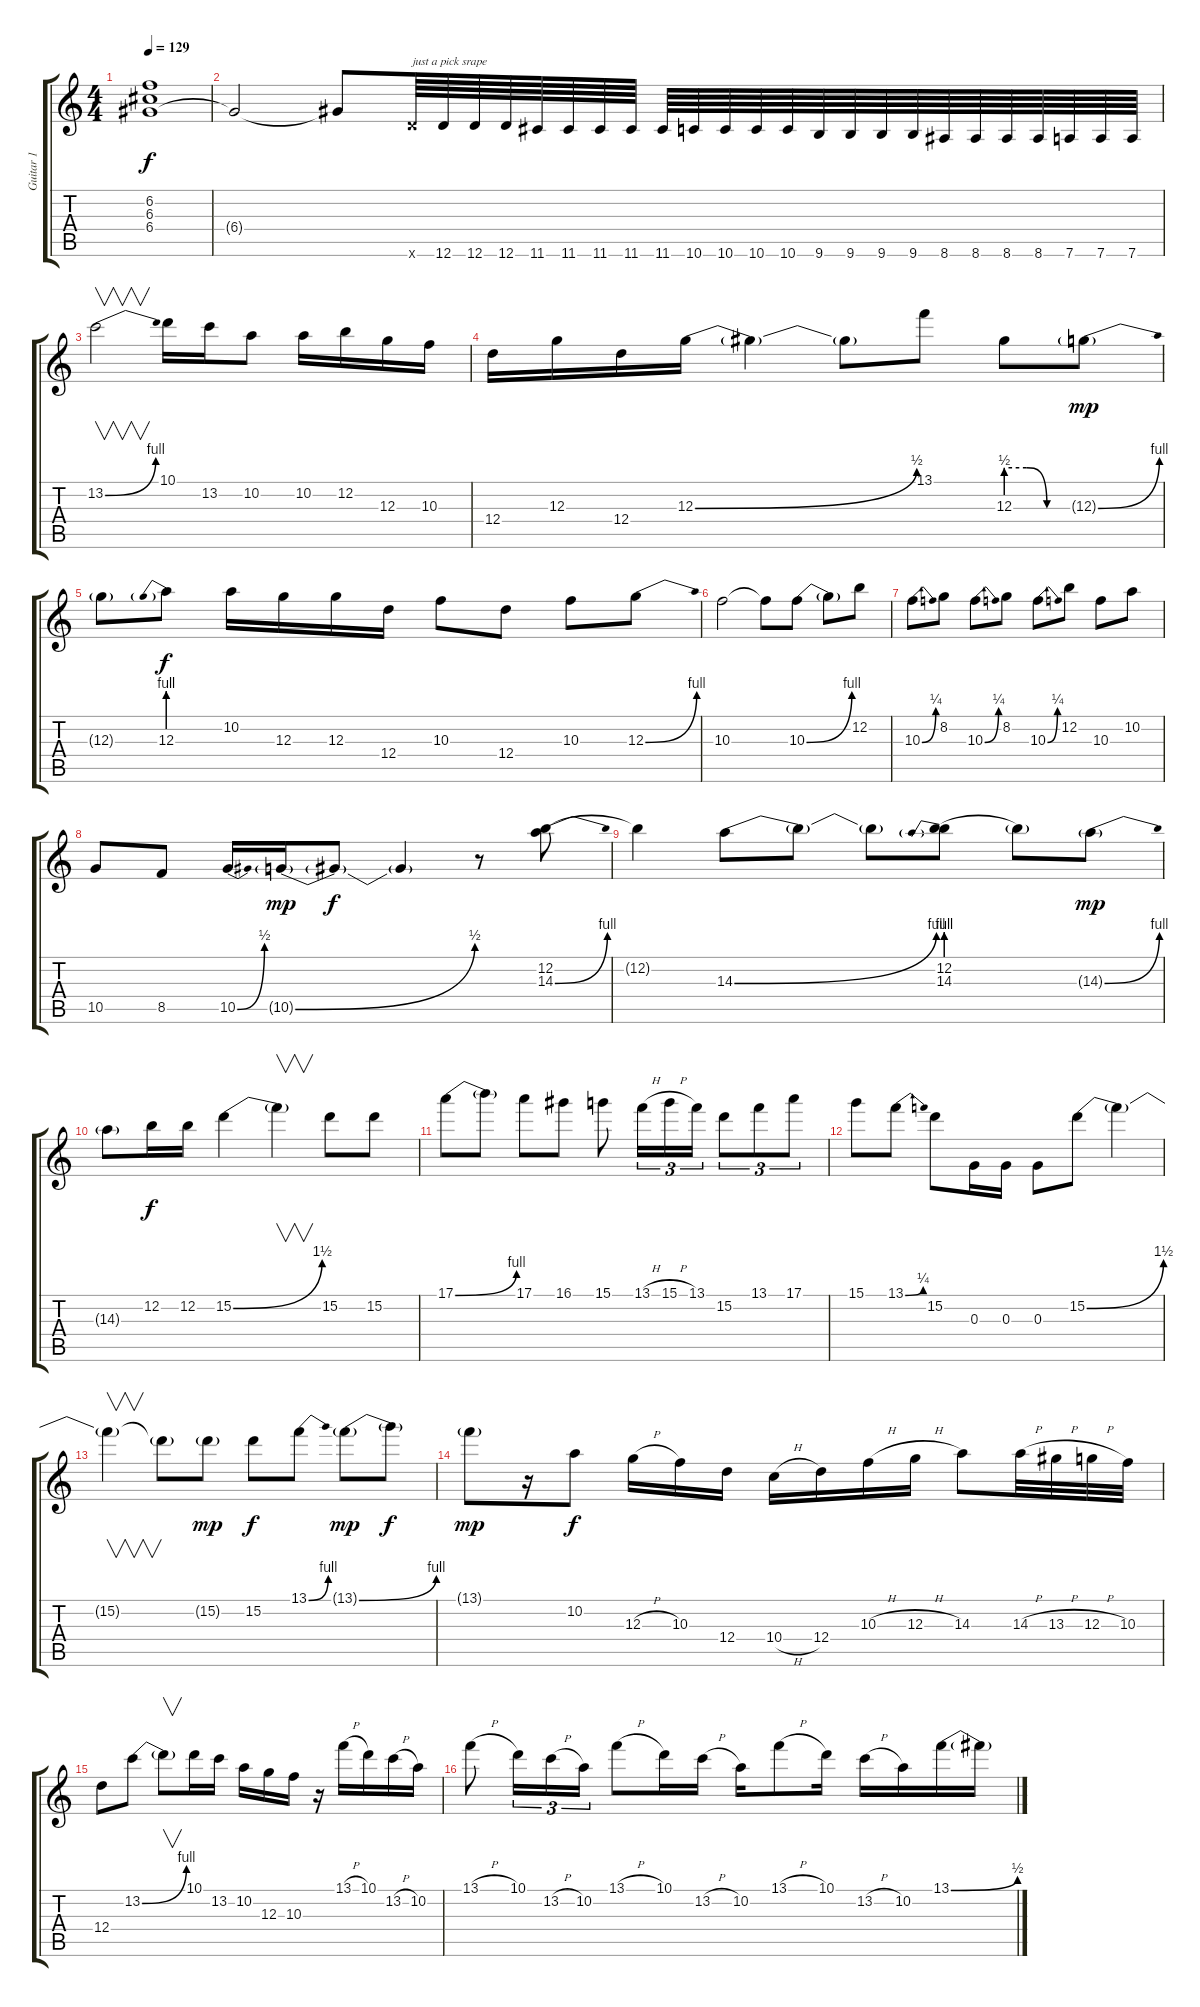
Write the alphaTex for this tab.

\track ("Guitar 1 " "Guitar 1 ") {instrument distortionguitar}
\staff {score tabs}
\tuning (E4 B3 G3 D3 A2 D2) {hide}
\ts (4 4)
\tempo 129
\clef g2
\ks c
(6.2 6.3 6.4).1{dy f} |
6.4{t}.2 6.4{t}.8 12.6{x}.64{txt "just a pick srape"} 12.6.64 12.6.64 12.6.64 11.6.64 11.6.64 11.6.64 11.6.64 11.6.64 10.6.64 10.6.64 10.6.64 10.6.64 9.6.64 9.6.64 9.6.64 9.6.64 8.6.64 8.6.64 8.6.64 8.6.64 7.6.64 7.6.64 7.6.64 |
13.2{be (bend 0 0 60 4)}.2{v} 10.1.16 13.2.16 10.2.8 10.2.16 12.2.16 12.3.16 10.3.16 |
12.4.16 12.3.16 12.4.16 12.3{be (bend 0 0 60 2)}.16 12.3{t}.4 12.3{t}.8 13.1.8 12.3{be (custom 0 2 20 2 40 0 60 0)}.8 12.3{be (bend 0 0 60 4) g}.8{dy mp} |
12.3{g}.8 12.3{be (prebend 0 4 60 4)}.8{dy f} 10.2.16 12.3.16 12.3.16 12.4.16 10.3.8 12.4.8 10.3.8 12.3{be (bend 0 0 60 4)}.8 |
10.3.2 10.3{t}.8 10.3{be (bend 0 0 60 4)}.8 10.3{t}.8 12.2.8 |
10.3{be (bend 0 0 60 1)}.8 8.2.8 10.3{be (bend 0 0 60 1)}.8 8.2.8 10.3{be (bend 0 0 60 1)}.8 12.2.8 10.3.8 10.2.8 |
10.5.8 8.5.8 10.5{be (bend 0 0 60 2)}.16 10.5{be (bend 0 0 60 2) g}.16{dy mp} 10.5{t}.8{dy f} 10.5{t}.4 r.8 (12.2 14.3{be (bend 0 0 60 4)}).8 |
12.2{t}.4 14.3{be (bend 0 0 60 4)}.8 14.3{t}.8 14.3{t}.8 (12.2 14.3{be (prebend 0 4 60 4)}).8 14.3{t}.8 14.3{be (bend 0 0 60 4) g}.8{dy mp} |
14.3{g}.8 12.2.16{dy f} 12.2.16 15.2{be (bend 0 0 60 6)}.4 15.2{t}.4{v} 15.2.8 15.2.8 |
17.1{be (bend 0 0 60 4)}.8 17.1{t}.8 17.1.8 16.1.8 15.1.8 13.1{h}.16{tu (3 2)} 15.1{h}.16{tu (3 2)} 13.1.16{tu (3 2)} 15.2.8{tu (3 2)} 13.1.8{tu (3 2)} 17.1.8{tu (3 2)} |
15.1.8 13.1{be (bend 0 0 60 1)}.8 15.2.8 0.3.16 0.3.16 0.3.8 15.2{be (bend 0 0 60 6)}.8 15.2{t}.4 |
15.2{t}.4{v} 15.2{t}.8 15.2{g}.8{dy mp} 15.2.8{dy f} 13.1{be (bend 0 0 60 4)}.8 13.1{be (bend 0 0 60 4) g}.8{dy mp} 13.1{t}.8{dy f} |
13.1{g}.8{dy mp} r.16 10.2.8{dy f} 12.3{h}.16 10.3.16 12.4.16 10.4{h}.16 12.4.16 10.3{h}.16 12.3{h}.16 14.3.8 14.3{h}.32 13.3{h}.32 12.3{h}.32 10.3.32 |
12.4.8 13.2{be (bend 0 0 60 4)}.8 13.2{t}.8{v} 10.1.16 13.2.16 10.2.16 12.3.16 10.3.16 r.16 13.1{h}.16 10.1.16 13.2{h}.16 10.2.16 |
13.1{h}.8 10.1.16{tu (3 2)} 13.2{h}.16{tu (3 2)} 10.2.16{tu (3 2)} 13.1{h}.8 10.1.16 13.2{h}.16 10.2.16 13.1{h}.8 10.1.16 13.2{h}.16 10.2.16 13.1{be (bend 0 0 60 2)}.16 13.1{t}.16
